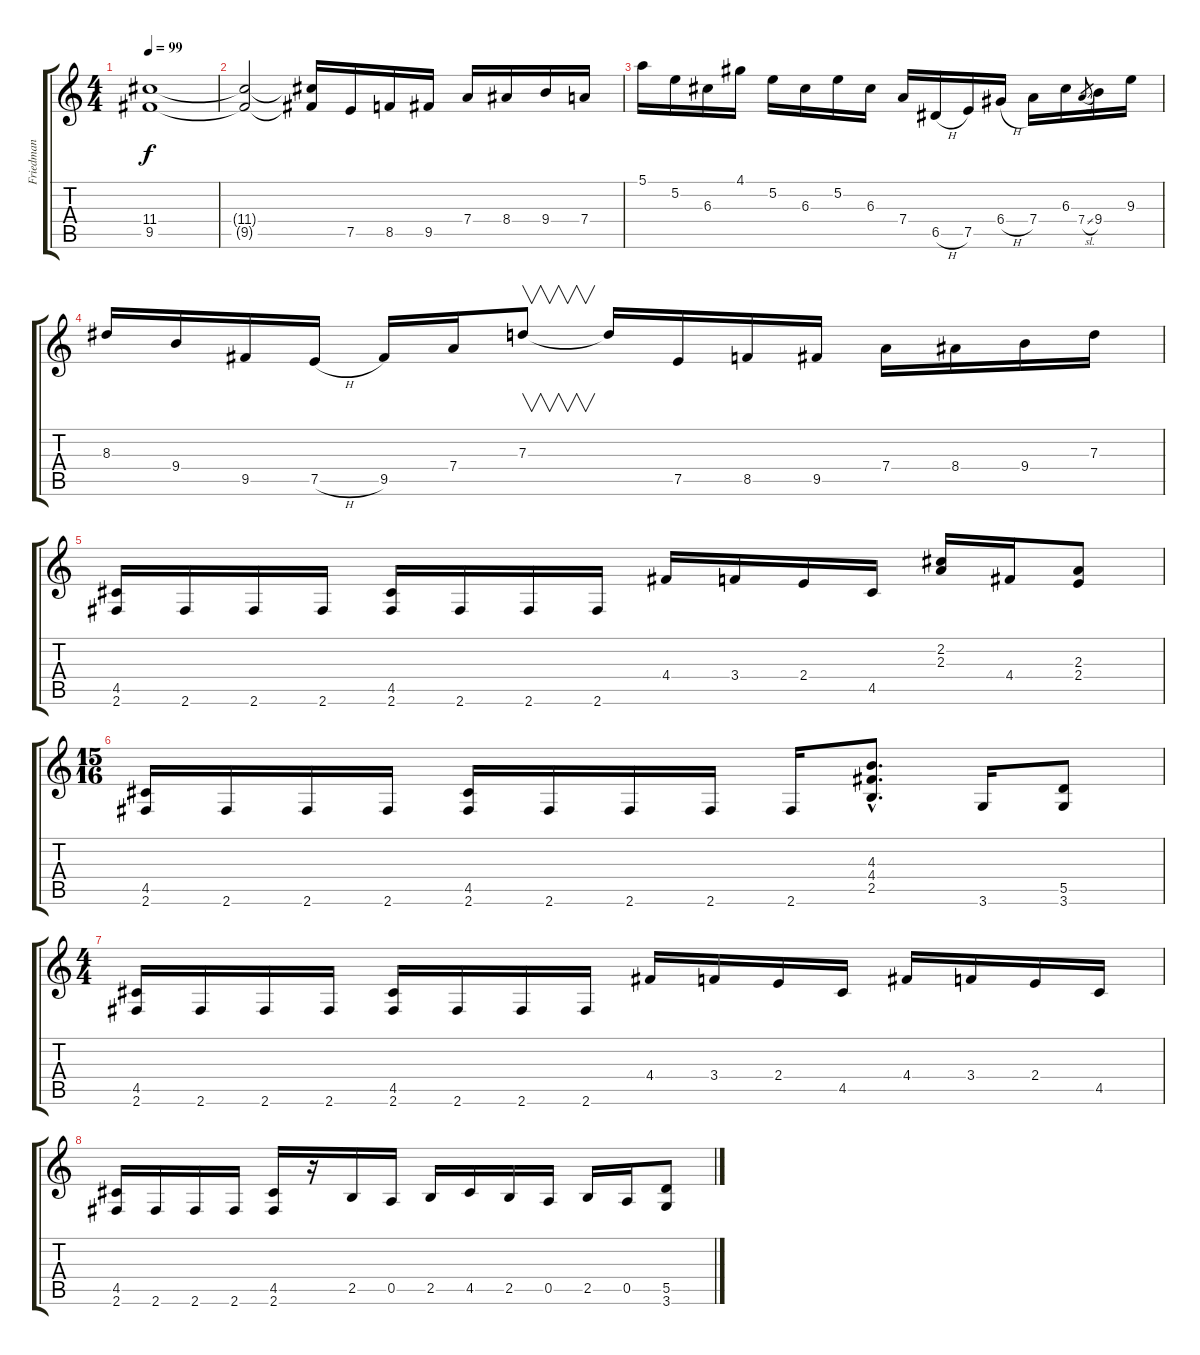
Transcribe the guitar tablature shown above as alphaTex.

\track ("Friedman" "Friedman") {instrument distortionguitar}
\staff {score tabs}
\tuning (E4 B3 G3 D3 A2 E2) {hide}
\ts (4 4)
\tempo 99
\clef g2
\ks c
(11.4 9.5).1{dy f} |
(11.4{t} 9.5{t}).2 (11.4{t} 9.5{t}).16 7.5.16 8.5.16 9.5.16 7.4.16 8.4.16 9.4.16 7.4.16 |
5.1.16 5.2.16 6.3.16 4.1.16 5.2.16 6.3.16 5.2.16 6.3.16 7.4.16 6.5{h}.16 7.5.16 6.4{h}.16 7.4.16 6.3.16 7.4{sl}.8{gr} 9.4.16 9.3.16 |
8.3.16 9.4.16 9.5.16 7.5{h}.16 9.5.16 7.4.16 7.3.8{v} 7.3{t}.16 7.5.16 8.5.16 9.5.16 7.4.16 8.4.16 9.4.16 7.3.16 |
(4.5 2.6).16 2.6.16 2.6.16 2.6.16 (4.5 2.6).16 2.6.16 2.6.16 2.6.16 4.4.16 3.4.16 2.4.16 4.5.16 (2.2 2.3).16 4.4.16 (2.3 2.4).8 |
\ts (15 16)
(4.5 2.6).16 2.6.16 2.6.16 2.6.16 (4.5 2.6).16 2.6.16 2.6.16 2.6.16 2.6.16 (4.3{hac} 4.4{hac} 2.5{hac}).8{d} 3.6.16 (5.5 3.6).8 |
\ts (4 4)
(4.5 2.6).16 2.6.16 2.6.16 2.6.16 (4.5 2.6).16 2.6.16 2.6.16 2.6.16 4.4.16 3.4.16 2.4.16 4.5.16 4.4.16 3.4.16 2.4.16 4.5.16 |
(4.5 2.6).16 2.6.16 2.6.16 2.6.16 (4.5 2.6).16 r.16 2.5.16 0.5.16 2.5.16 4.5.16 2.5.16 0.5.16 2.5.16 0.5.16 (5.5 3.6).8
